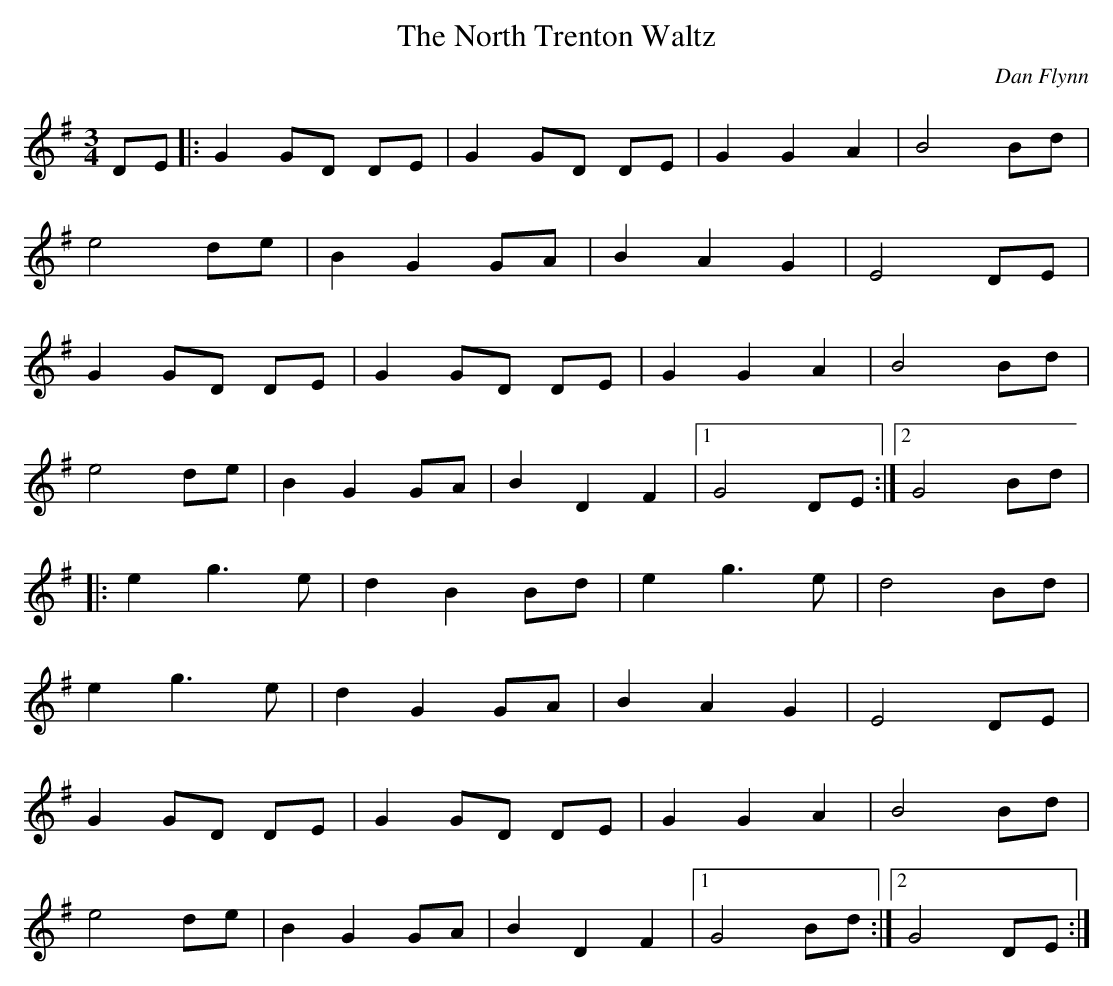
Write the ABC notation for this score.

X:1
T:North Trenton Waltz, The
M:3/4
L:1/8
C:Dan Flynn
K:G
DE[|:G2 GD DE|G2 GD DE|G2 G2 A2|B4 Bd|!
e4 de|B2 G2 GA|B2 A2 G2|E4 DE|!
G2 GD DE|G2 GD DE|G2 G2 A2|B4 Bd|!
e4 de|B2 G2 GA|B2 D2 F2|1G4 DE:|2G4 Bd|!
|:e2 g3 e|d2 B2 Bd|e2 g3 e|d4 Bd|!
e2 g3 e|d2 G2 GA|B2 A2 G2|E4 DE|!
G2 GD DE|G2 GD DE|G2 G2 A2|B4 Bd|!
e4 de|B2 G2 GA|B2 D2 F2|1G4 Bd:|2G4 DE:|]!
